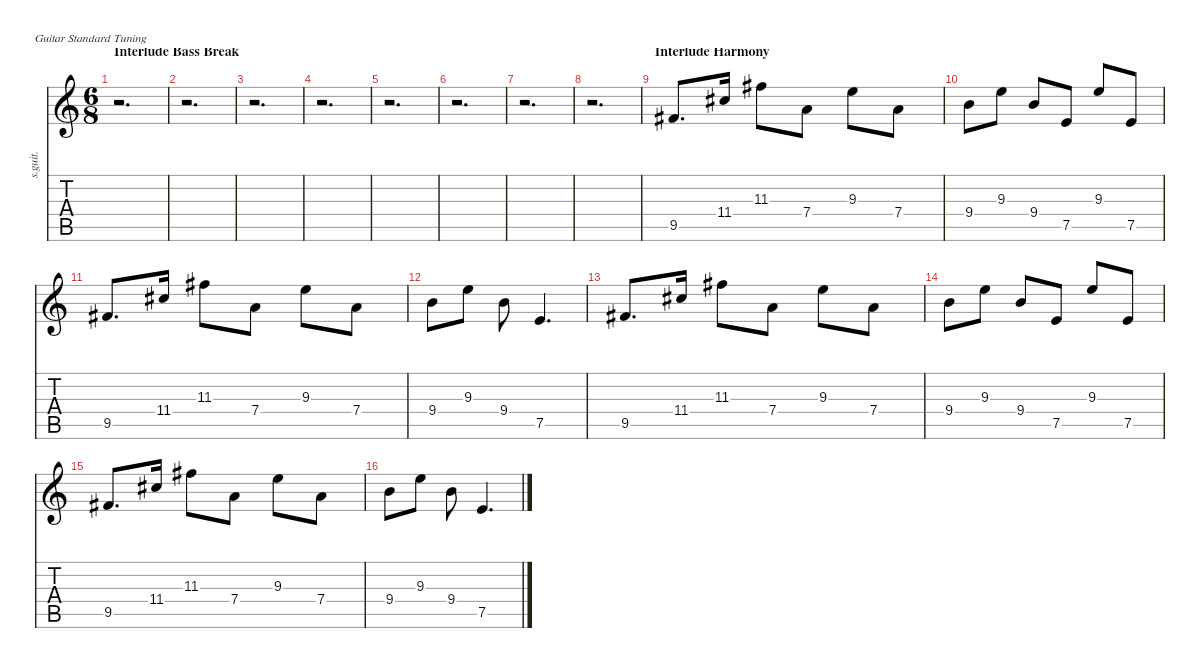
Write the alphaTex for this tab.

\defaultSystemsLayout 4
\hideDynamics
\bracketExtendMode nobrackets
\track ("Interlude Guitar I" "s.guit.") {instrument electricguitarclean}
\staff {score tabs}
\tuning (E4 B3 G3 D3 A2 E2)
\ts (6 8)
\beaming (8 2 2 2 2)
\section ("" "Interlude Bass Break")
\tempo (78 hide)
\clef g2
\ks c
r.2{d dy f} |
r.2{d} |
r.2{d} |
r.2{d} |
r.2{d} |
r.2{d} |
r.2{d} |
r.2{d} |
\section ("" "Interlude Harmony")
9.5{acc #}.8{d lyrics (0 "") lyrics (1 "") lyrics (2 "") lyrics (3 "") lyrics (4 "")} 11.4{acc #}.16{lyrics (0 "") lyrics (1 "") lyrics (2 "") lyrics (3 "") lyrics (4 "")} 11.3{acc #}.8{lyrics (0 "") lyrics (1 "") lyrics (2 "") lyrics (3 "") lyrics (4 "")} 7.4.8{lyrics (0 "") lyrics (1 "") lyrics (2 "") lyrics (3 "") lyrics (4 "")} 9.3.8{lyrics (0 "") lyrics (1 "") lyrics (2 "") lyrics (3 "") lyrics (4 "")} 7.4.8{lyrics (0 "") lyrics (1 "") lyrics (2 "") lyrics (3 "") lyrics (4 "")} |
9.4.8{lyrics (0 "") lyrics (1 "") lyrics (2 "") lyrics (3 "") lyrics (4 "")} 9.3.8{lyrics (0 "") lyrics (1 "") lyrics (2 "") lyrics (3 "") lyrics (4 "")} 9.4.8{lyrics (0 "") lyrics (1 "") lyrics (2 "") lyrics (3 "") lyrics (4 "")} 7.5.8{lyrics (0 "") lyrics (1 "") lyrics (2 "") lyrics (3 "") lyrics (4 "")} 9.3.8{lyrics (0 "") lyrics (1 "") lyrics (2 "") lyrics (3 "") lyrics (4 "")} 7.5.8{lyrics (0 "") lyrics (1 "") lyrics (2 "") lyrics (3 "") lyrics (4 "")} |
9.5{acc #}.8{d lyrics (0 "") lyrics (1 "") lyrics (2 "") lyrics (3 "") lyrics (4 "")} 11.4{acc #}.16{lyrics (0 "") lyrics (1 "") lyrics (2 "") lyrics (3 "") lyrics (4 "")} 11.3{acc #}.8{lyrics (0 "") lyrics (1 "") lyrics (2 "") lyrics (3 "") lyrics (4 "")} 7.4.8{lyrics (0 "") lyrics (1 "") lyrics (2 "") lyrics (3 "") lyrics (4 "")} 9.3.8{lyrics (0 "") lyrics (1 "") lyrics (2 "") lyrics (3 "") lyrics (4 "")} 7.4.8{lyrics (0 "") lyrics (1 "") lyrics (2 "") lyrics (3 "") lyrics (4 "")} |
9.4.8{lyrics (0 "") lyrics (1 "") lyrics (2 "") lyrics (3 "") lyrics (4 "")} 9.3.8{lyrics (0 "") lyrics (1 "") lyrics (2 "") lyrics (3 "") lyrics (4 "")} 9.4.8{lyrics (0 "") lyrics (1 "") lyrics (2 "") lyrics (3 "") lyrics (4 "")} 7.5.4{d lyrics (0 "") lyrics (1 "") lyrics (2 "") lyrics (3 "") lyrics (4 "")} |
9.5{acc #}.8{d lyrics (0 "") lyrics (1 "") lyrics (2 "") lyrics (3 "") lyrics (4 "")} 11.4{acc #}.16{lyrics (0 "") lyrics (1 "") lyrics (2 "") lyrics (3 "") lyrics (4 "")} 11.3{acc #}.8{lyrics (0 "") lyrics (1 "") lyrics (2 "") lyrics (3 "") lyrics (4 "")} 7.4.8{lyrics (0 "") lyrics (1 "") lyrics (2 "") lyrics (3 "") lyrics (4 "")} 9.3.8{lyrics (0 "") lyrics (1 "") lyrics (2 "") lyrics (3 "") lyrics (4 "")} 7.4.8{lyrics (0 "") lyrics (1 "") lyrics (2 "") lyrics (3 "") lyrics (4 "")} |
9.4.8{lyrics (0 "") lyrics (1 "") lyrics (2 "") lyrics (3 "") lyrics (4 "")} 9.3.8{lyrics (0 "") lyrics (1 "") lyrics (2 "") lyrics (3 "") lyrics (4 "")} 9.4.8{lyrics (0 "") lyrics (1 "") lyrics (2 "") lyrics (3 "") lyrics (4 "")} 7.5.8{lyrics (0 "") lyrics (1 "") lyrics (2 "") lyrics (3 "") lyrics (4 "")} 9.3.8{lyrics (0 "") lyrics (1 "") lyrics (2 "") lyrics (3 "") lyrics (4 "")} 7.5.8{lyrics (0 "") lyrics (1 "") lyrics (2 "") lyrics (3 "") lyrics (4 "")} |
9.5{acc #}.8{d lyrics (0 "") lyrics (1 "") lyrics (2 "") lyrics (3 "") lyrics (4 "")} 11.4{acc #}.16{lyrics (0 "") lyrics (1 "") lyrics (2 "") lyrics (3 "") lyrics (4 "")} 11.3{acc #}.8{lyrics (0 "") lyrics (1 "") lyrics (2 "") lyrics (3 "") lyrics (4 "")} 7.4.8{lyrics (0 "") lyrics (1 "") lyrics (2 "") lyrics (3 "") lyrics (4 "")} 9.3.8{lyrics (0 "") lyrics (1 "") lyrics (2 "") lyrics (3 "") lyrics (4 "")} 7.4.8{lyrics (0 "") lyrics (1 "") lyrics (2 "") lyrics (3 "") lyrics (4 "")} |
9.4.8{lyrics (0 "") lyrics (1 "") lyrics (2 "") lyrics (3 "") lyrics (4 "")} 9.3.8{lyrics (0 "") lyrics (1 "") lyrics (2 "") lyrics (3 "") lyrics (4 "")} 9.4.8{lyrics (0 "") lyrics (1 "") lyrics (2 "") lyrics (3 "") lyrics (4 "")} 7.5.4{d lyrics (0 "") lyrics (1 "") lyrics (2 "") lyrics (3 "") lyrics (4 "")}
